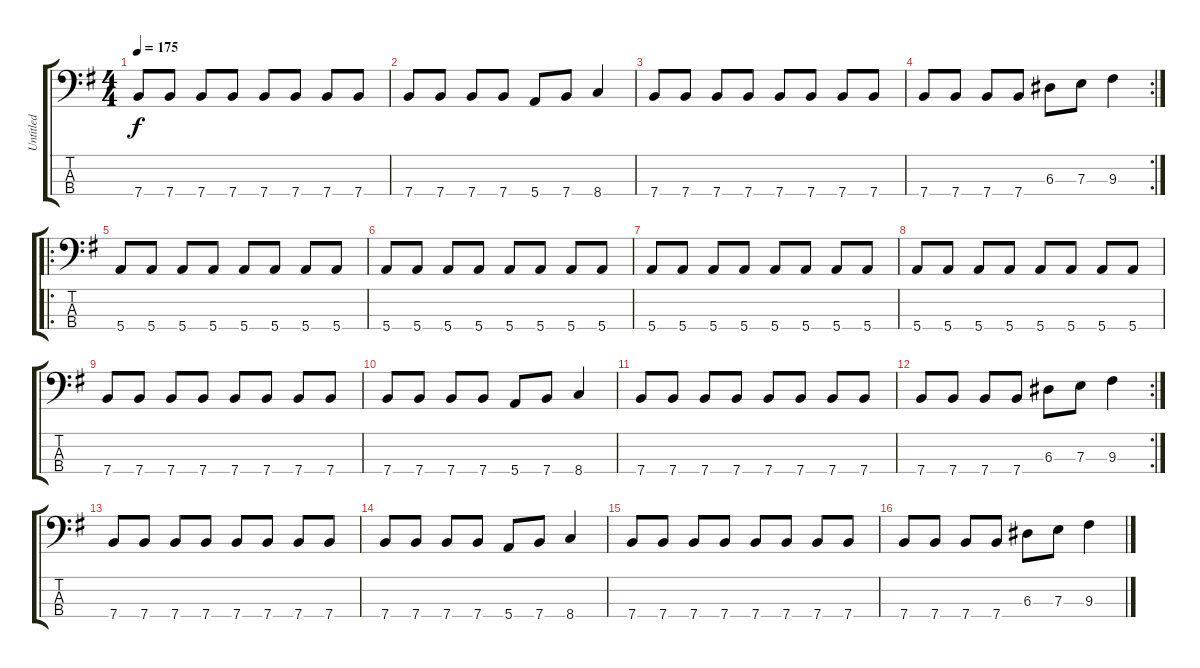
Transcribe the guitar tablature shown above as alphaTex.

\track ("Untitled" "Untitled") {instrument electricbassfinger}
\staff {score tabs}
\tuning (G2 D2 A1 E1) {hide}
\ts (4 4)
\tempo 175
\clef f4
\ks g
7.4.8{dy f} 7.4.8 7.4.8 7.4.8 7.4.8 7.4.8 7.4.8 7.4.8 |
7.4.8 7.4.8 7.4.8 7.4.8 5.4.8 7.4.8 8.4.4 |
7.4.8 7.4.8 7.4.8 7.4.8 7.4.8 7.4.8 7.4.8 7.4.8 |
\rc 2
7.4.8 7.4.8 7.4.8 7.4.8 6.3.8 7.3.8 9.3.4 |
\ro
5.4.8 5.4.8 5.4.8 5.4.8 5.4.8 5.4.8 5.4.8 5.4.8 |
5.4.8 5.4.8 5.4.8 5.4.8 5.4.8 5.4.8 5.4.8 5.4.8 |
5.4.8 5.4.8 5.4.8 5.4.8 5.4.8 5.4.8 5.4.8 5.4.8 |
5.4.8 5.4.8 5.4.8 5.4.8 5.4.8 5.4.8 5.4.8 5.4.8 |
7.4.8 7.4.8 7.4.8 7.4.8 7.4.8 7.4.8 7.4.8 7.4.8 |
7.4.8 7.4.8 7.4.8 7.4.8 5.4.8 7.4.8 8.4.4 |
7.4.8 7.4.8 7.4.8 7.4.8 7.4.8 7.4.8 7.4.8 7.4.8 |
\rc 2
7.4.8 7.4.8 7.4.8 7.4.8 6.3.8 7.3.8 9.3.4 |
7.4.8 7.4.8 7.4.8 7.4.8 7.4.8 7.4.8 7.4.8 7.4.8 |
7.4.8 7.4.8 7.4.8 7.4.8 5.4.8 7.4.8 8.4.4 |
7.4.8 7.4.8 7.4.8 7.4.8 7.4.8 7.4.8 7.4.8 7.4.8 |
7.4.8 7.4.8 7.4.8 7.4.8 6.3.8 7.3.8 9.3.4
